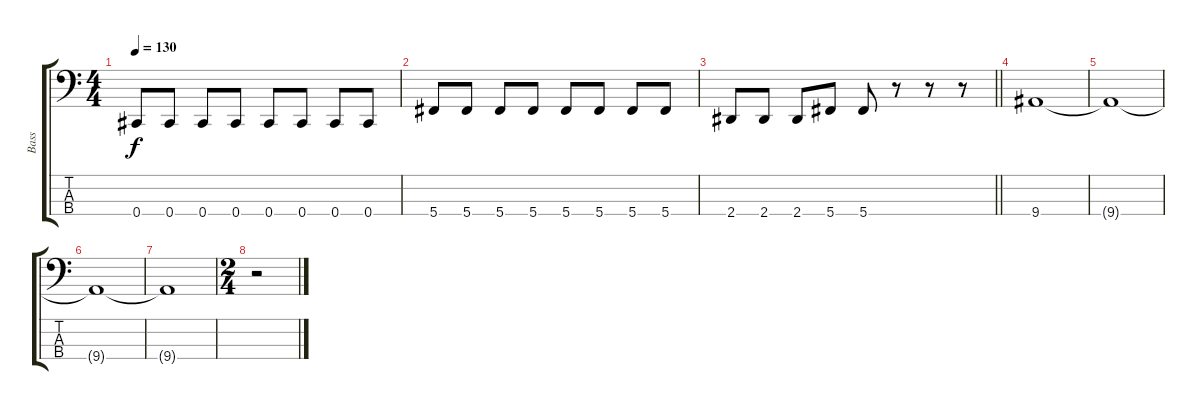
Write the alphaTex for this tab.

\track ("Bass" "Bass") {instrument electricbasspick}
\staff {score tabs}
\tuning (Gb2 Db2 Ab1 Db1) {hide}
\ts (4 4)
\tempo 130
\clef f4
\ks c
0.4.8{dy f} 0.4.8 0.4.8 0.4.8 0.4.8 0.4.8 0.4.8 0.4.8 |
5.4.8 5.4.8 5.4.8 5.4.8 5.4.8 5.4.8 5.4.8 5.4.8 |
\barLineRight lightlight
2.4.8 2.4.8 2.4.8 5.4.8 5.4.8 r.8 r.8 r.8 |
9.4.1 |
9.4{t}.1 |
9.4{t}.1 |
9.4{t}.1 |
\ts (2 4)
r.2
